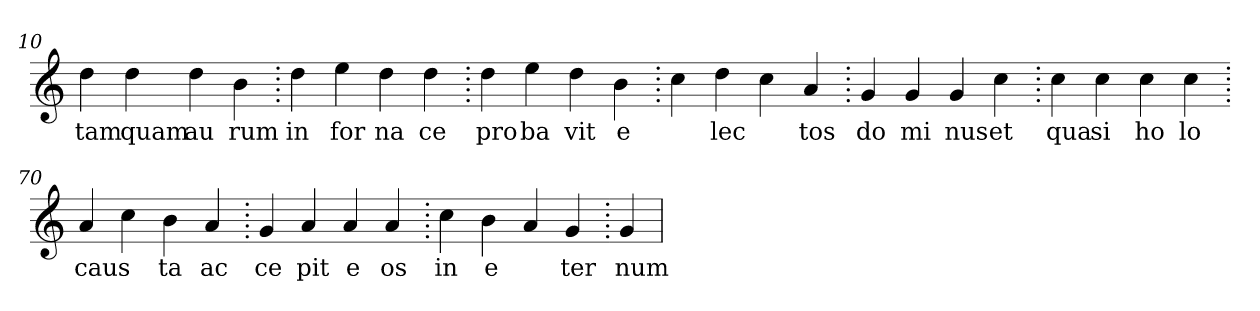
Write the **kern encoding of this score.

**kern	**text
*part1	*part1
*staff1	*staff1
*clefG2	*
=10.	=10.
4dd	tam
4dd	quam
4dd	au
4b	rum
=20.	=20.
4dd	in
4ee	for
4dd	na
4dd	ce
=30.	=30.
4dd	pro
4ee	ba
4dd	vit
4b	e
=40.	=40.
4cc	.
4dd	lec
4cc	.
4a	tos
=50.	=50.
4g	do
4g	mi
4g	nus
4cc	et
=60.	=60.
4cc	qua
4cc	si
4cc	ho
4cc	lo
=70.	=70.
4a	caus
4cc	.
4b	ta
4a	ac
=80.	=80.
4g	ce
4a	pit
4a	e
4a	os
=90.	=90.
4cc	in
4b	e
4a	.
4g	ter
=100.	=100.
4g	num
=	=
*-	*-
